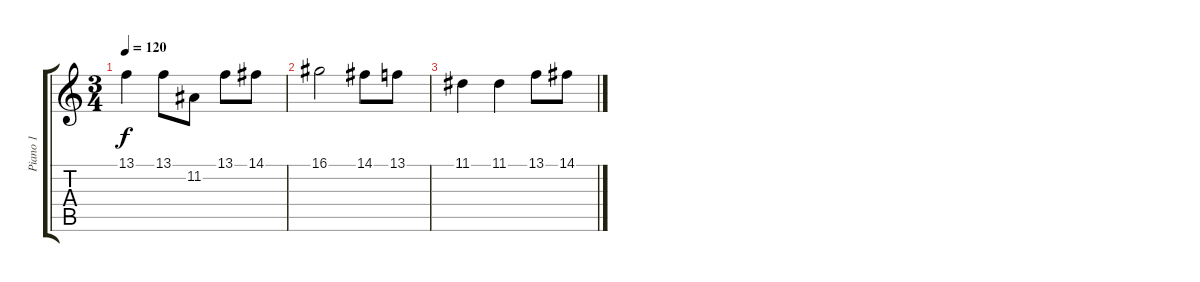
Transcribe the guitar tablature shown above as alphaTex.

\track ("Piano 1" "Piano 1") {instrument acousticgrandpiano}
\staff {score tabs}
\tuning (E4 B3 G3 D3 A2 E2) {hide}
\ts (3 4)
\tempo 120
\clef g2
\ks c
13.1.4{dy f} 13.1.8 11.2.8 13.1.8 14.1.8 |
16.1.2 14.1.8 13.1.8 |
11.1.4 11.1.4 13.1.8 14.1.8
